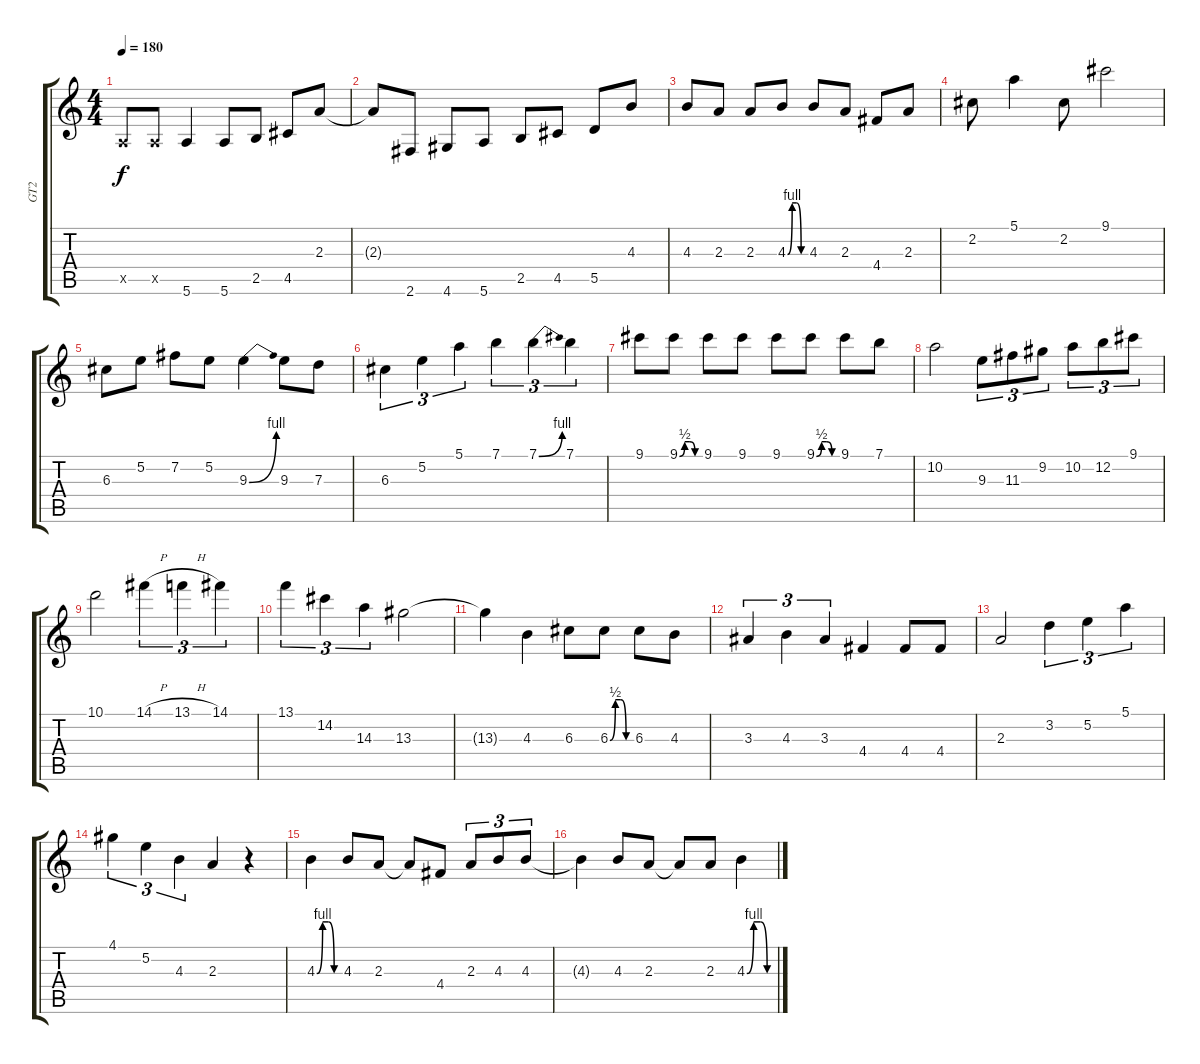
\track ("GT2" "GT2") {instrument overdrivenguitar}
\staff {score tabs}
\tuning (E4 B3 G3 D3 A2 E2) {hide}
\ts (4 4)
\tempo 180
\clef g2
\ks c
0.5{x}.8{dy f} 0.5{x}.8 5.6.4 5.6.8 2.5.8 4.5.8 2.3.8 |
2.3{t}.8 2.6.8 4.6.8 5.6.8 2.5.8 4.5.8 5.5.8 4.3.8 |
4.3.8 2.3.8 2.3.8 4.3{be (custom 0 0 15 4 30 4 45 0 60 0)}.8 4.3.8 2.3.8 4.4.8 2.3.8 |
2.2.8 5.1.4 2.2.8 9.1.2 |
6.3.8 5.2.8 7.2.8 5.2.8 9.3{be (bend 0 0 60 4)}.4 9.3.8 7.3.8 |
6.3.4{tu (3 2)} 5.2.4{tu (3 2)} 5.1.4{tu (3 2)} 7.1.4{tu (3 2)} 7.1{be (bend 0 0 60 4)}.4{tu (3 2)} 7.1.4{tu (3 2)} |
9.1.8 9.1{be (custom 0 0 15 2 30 2 45 0 60 0)}.8 9.1.8 9.1.8 9.1.8 9.1{be (custom 0 0 15 2 30 2 45 0 60 0)}.8 9.1.8 7.1.8 |
10.2.2 9.3.8{tu (3 2)} 11.3.8{tu (3 2)} 9.2.8{tu (3 2)} 10.2.8{tu (3 2)} 12.2.8{tu (3 2)} 9.1.8{tu (3 2)} |
10.1.2 14.1{h}.4{tu (3 2)} 13.1{h}.4{tu (3 2)} 14.1.4{tu (3 2)} |
13.1.4{tu (3 2)} 14.2.4{tu (3 2)} 14.3.4{tu (3 2)} 13.3.2 |
13.3{t}.4 4.3.4 6.3.8 6.3{be (custom 0 0 15 2 30 2 45 0 60 0)}.8 6.3.8 4.3.8 |
3.3.4{tu (3 2)} 4.3.4{tu (3 2)} 3.3.4{tu (3 2)} 4.4.4 4.4.8 4.4.8 |
2.3.2 3.2.4{tu (3 2)} 5.2.4{tu (3 2)} 5.1.4{tu (3 2)} |
4.1.4{tu (3 2)} 5.2.4{tu (3 2)} 4.3.4{tu (3 2)} 2.3.4 r.4 |
4.3{be (custom 0 0 15 4 30 4 45 0 60 0)}.4 4.3.8 2.3.8 2.3{t}.8 4.4.8 2.3.8{tu (3 2)} 4.3.8{tu (3 2)} 4.3.8{tu (3 2)} |
4.3{t}.4 4.3.8 2.3.8 2.3{t}.8 2.3.8 4.3{be (custom 0 0 15 4 30 4 45 0 60 0)}.4
